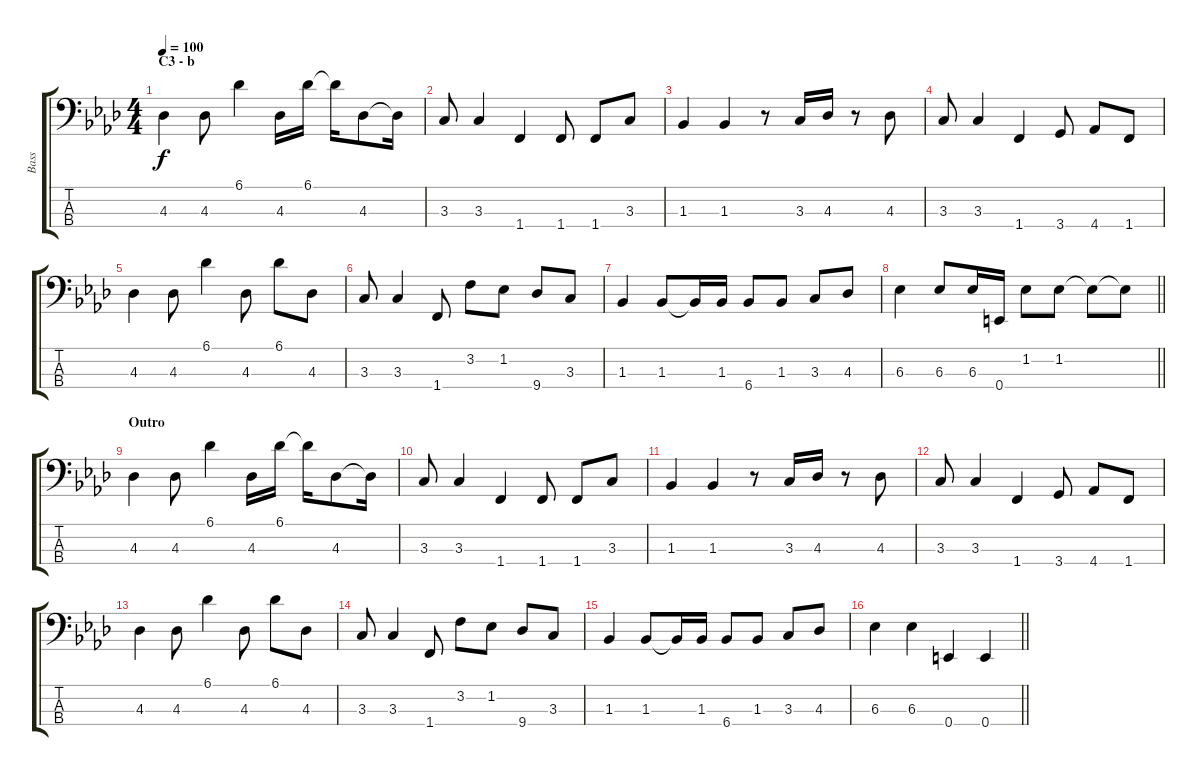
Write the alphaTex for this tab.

\track ("Bass" "Bass") {instrument electricbassfinger}
\staff {score tabs}
\tuning (G2 D2 A1 E1) {hide}
\ts (4 4)
\section ("" "C3 - b")
\tempo 100
\clef f4
\ks ab
4.3.4{dy f} 4.3.8 6.1.4 4.3.16 6.1.16 6.1{t}.16 4.3.8 4.3{t}.16 |
3.3.8 3.3.4 1.4.4 1.4.8 1.4.8 3.3.8 |
1.3.4 1.3.4 r.8 3.3.16 4.3.16 r.8 4.3.8 |
3.3.8 3.3.4 1.4.4 3.4.8 4.4.8 1.4.8 |
4.3.4 4.3.8 6.1.4 4.3.8 6.1.8 4.3.8 |
3.3.8 3.3.4 1.4.8 3.2.8 1.2.8 9.4.8 3.3.8 |
1.3.4 1.3.8 1.3{t}.16 1.3.16 6.4.8 1.3.8 3.3.8 4.3.8 |
\barLineRight lightlight
6.3.4 6.3.8 6.3.16 0.4.16 1.2.8 1.2.8 1.2{t}.8 1.2{t}.8 |
\section ("" "Outro")
4.3.4 4.3.8 6.1.4 4.3.16 6.1.16 6.1{t}.16 4.3.8 4.3{t}.16 |
3.3.8 3.3.4 1.4.4 1.4.8 1.4.8 3.3.8 |
1.3.4 1.3.4 r.8 3.3.16 4.3.16 r.8 4.3.8 |
3.3.8 3.3.4 1.4.4 3.4.8 4.4.8 1.4.8 |
4.3.4 4.3.8 6.1.4 4.3.8 6.1.8 4.3.8 |
3.3.8 3.3.4 1.4.8 3.2.8 1.2.8 9.4.8 3.3.8 |
1.3.4 1.3.8 1.3{t}.16 1.3.16 6.4.8 1.3.8 3.3.8 4.3.8 |
\barLineRight lightlight
6.3.4 6.3.4 0.4.4 0.4.4
